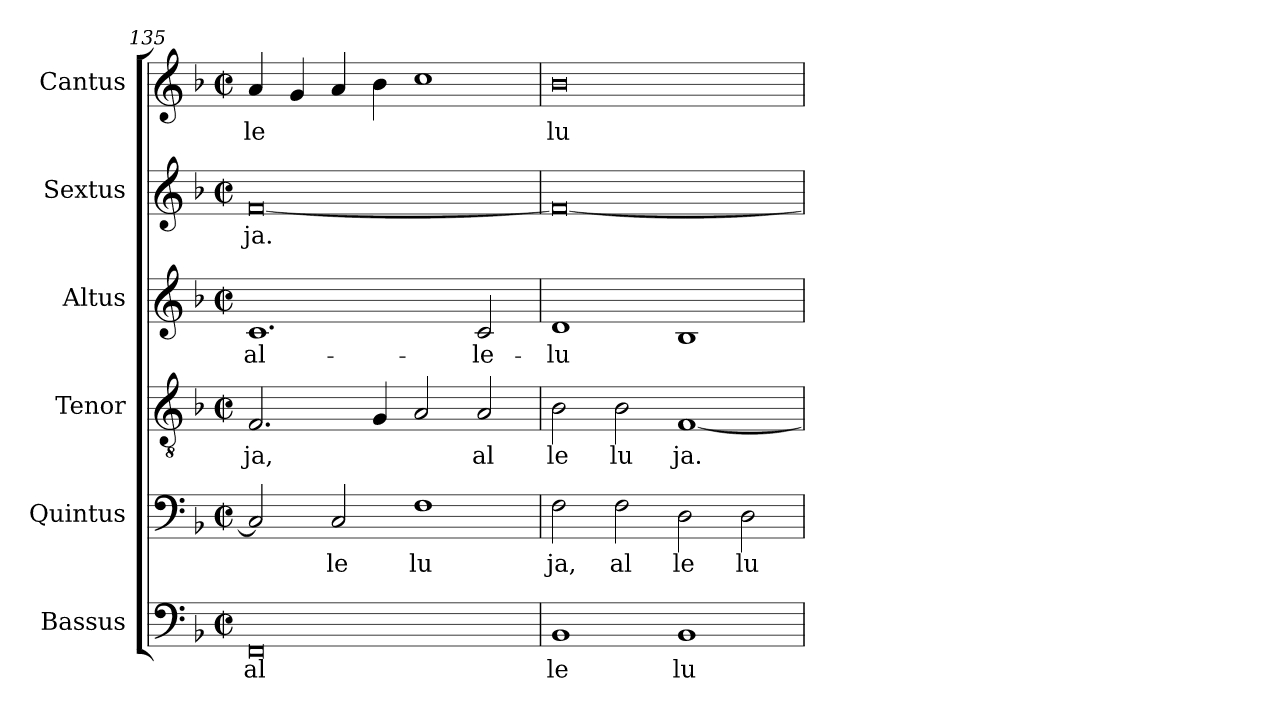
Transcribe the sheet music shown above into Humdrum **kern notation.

**kern	**text	**kern	**text	**kern	**text	**kern	**text	**kern	**text	**kern	**text
*part6	*part6	*part5	*part5	*part4	*part4	*part3	*part3	*part2	*part2	*part1	*part1
*staff6	*staff6	*staff5	*staff5	*staff4	*staff4	*staff3	*staff3	*staff2	*staff2	*staff1	*staff1
*I"Bassus	*	*I"Quintus	*	*I"Tenor	*	*I"Altus	*	*I"Sextus	*	*I"Cantus	*
*clefF4	*	*clefF4	*	*clefGv2	*	*clefG2	*	*clefG2	*	*clefG2	*
*k[b-]	*	*k[b-]	*	*k[b-]	*	*k[b-]	*	*k[b-]	*	*k[b-]	*
*F:	*	*F:	*	*F:	*	*F:	*	*F:	*	*F:	*
*M2/2	*	*M2/2	*	*M2/2	*	*M2/2	*	*M2/2	*	*M2/2	*
*met(c|)	*	*met(c|)	*	*met(c|)	*	*met(c|)	*	*met(c|)	*	*met(c|)	*
=135	=135	=135	=135	=135	=135	=135	=135	=135	=135	=135	=135
!	!LO:LY:b	!	!LO:LY:b:cj	!	!LO:LY:b	!	!LO:LY:b:cj	!	!LO:LY:b	!	!LO:LY:b
0FF	al	2C/]	.	2.F/	ja,	1.c	al-	[<0f	-ja.	4a/	le
!	!	!	!	!	!	!	!	!	!	!	!LO:LY:b
.	.	.	.	.	.	.	.	.	.	4g/	.
!	!	!	!LO:LY:b:cj	!	!	!	!	!	!	!	!LO:LY:b
.	.	2C/	le	.	.	.	.	.	.	4a/	.
!	!	!	!	!	!LO:LY:b	!	!	!	!	!	!LO:LY:b
.	.	.	.	4G/	.	.	.	.	.	4b-\	.
!	!	!	!LO:LY:b:cj	!	!LO:LY:b	!	!	!	!	!	!LO:LY:b
.	.	1F	lu	2A/	.	.	.	.	.	1cc	.
!	!	!	!	!	!LO:LY:b	!	!LO:LY:b:cj	!	!	!	!
.	.	.	.	2A/	al	2c/	-le-	.	.	.	.
=136	=136	=136	=136	=136	=136	=136	=136	=136	=136	=136	=136
!	!LO:LY:b	!	!LO:LY:b:cj	!	!LO:LY:b	!	!LO:LY:b:cj	!	!LO:LY:b	!	!LO:LY:b
1BB-	le	2F\	ja,	2B-\	le	1d	-lu-	0f_<	.	0b-	lu
!	!	!	!LO:LY:b:cj	!	!LO:LY:b	!	!	!	!	!	!
.	.	2F\	al	2B-\	lu	.	.	.	.	.	.
!	!LO:LY:b	!	!LO:LY:b:cj	!	!LO:LY:b	!	!LO:LY:b:cj	!	!	!	!
1BB-	lu	2D\	le	[<1F	ja.	1B-	--	.	.	.	.
!	!	!	!LO:LY:b:cj	!	!	!	!	!	!	!	!
.	.	2D\	lu	.	.	.	.	.	.	.	.
=	=	=	=	=	=	=	=	=	=	=	=
*-	*-	*-	*-	*-	*-	*-	*-	*-	*-	*-	*-
